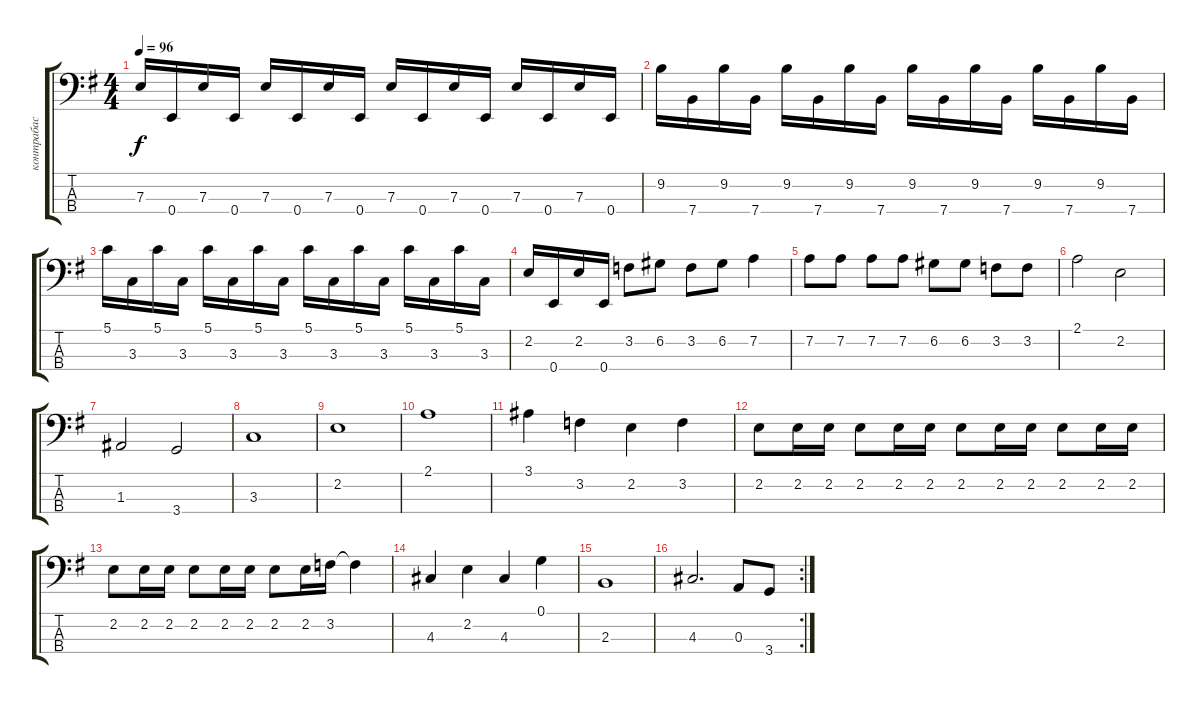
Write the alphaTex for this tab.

\track ("контрабас" "контрабас") {instrument contrabass}
\staff {score tabs}
\tuning (G2 D2 A1 E1) {hide}
\ts (4 4)
\tempo 96
\clef f4
\ks eminor
7.3.16{dy f} 0.4.16 7.3.16 0.4.16 7.3.16 0.4.16 7.3.16 0.4.16 7.3.16 0.4.16 7.3.16 0.4.16 7.3.16 0.4.16 7.3.16 0.4.16 |
9.2.16 7.4.16 9.2.16 7.4.16 9.2.16 7.4.16 9.2.16 7.4.16 9.2.16 7.4.16 9.2.16 7.4.16 9.2.16 7.4.16 9.2.16 7.4.16 |
5.1.16 3.3.16 5.1.16 3.3.16 5.1.16 3.3.16 5.1.16 3.3.16 5.1.16 3.3.16 5.1.16 3.3.16 5.1.16 3.3.16 5.1.16 3.3.16 |
2.2.16 0.4.16 2.2.16 0.4.16 3.2.8 6.2.8 3.2.8 6.2.8 7.2.4 |
7.2.8 7.2.8 7.2.8 7.2.8 6.2.8 6.2.8 3.2.8 3.2.8 |
2.1.2 2.2.2 |
1.3.2 3.4.2 |
3.3.1 |
2.2.1 |
2.1.1 |
3.1.4 3.2.4 2.2.4 3.2.4 |
2.2.8 2.2.16 2.2.16 2.2.8 2.2.16 2.2.16 2.2.8 2.2.16 2.2.16 2.2.8 2.2.16 2.2.16 |
2.2.8 2.2.16 2.2.16 2.2.8 2.2.16 2.2.16 2.2.8 2.2.16 3.2.16 3.2{t}.4 |
4.3.4 2.2.4 4.3.4 0.1.4 |
2.3.1 |
\rc 2
4.3.2{d} 0.3.8 3.4.8
